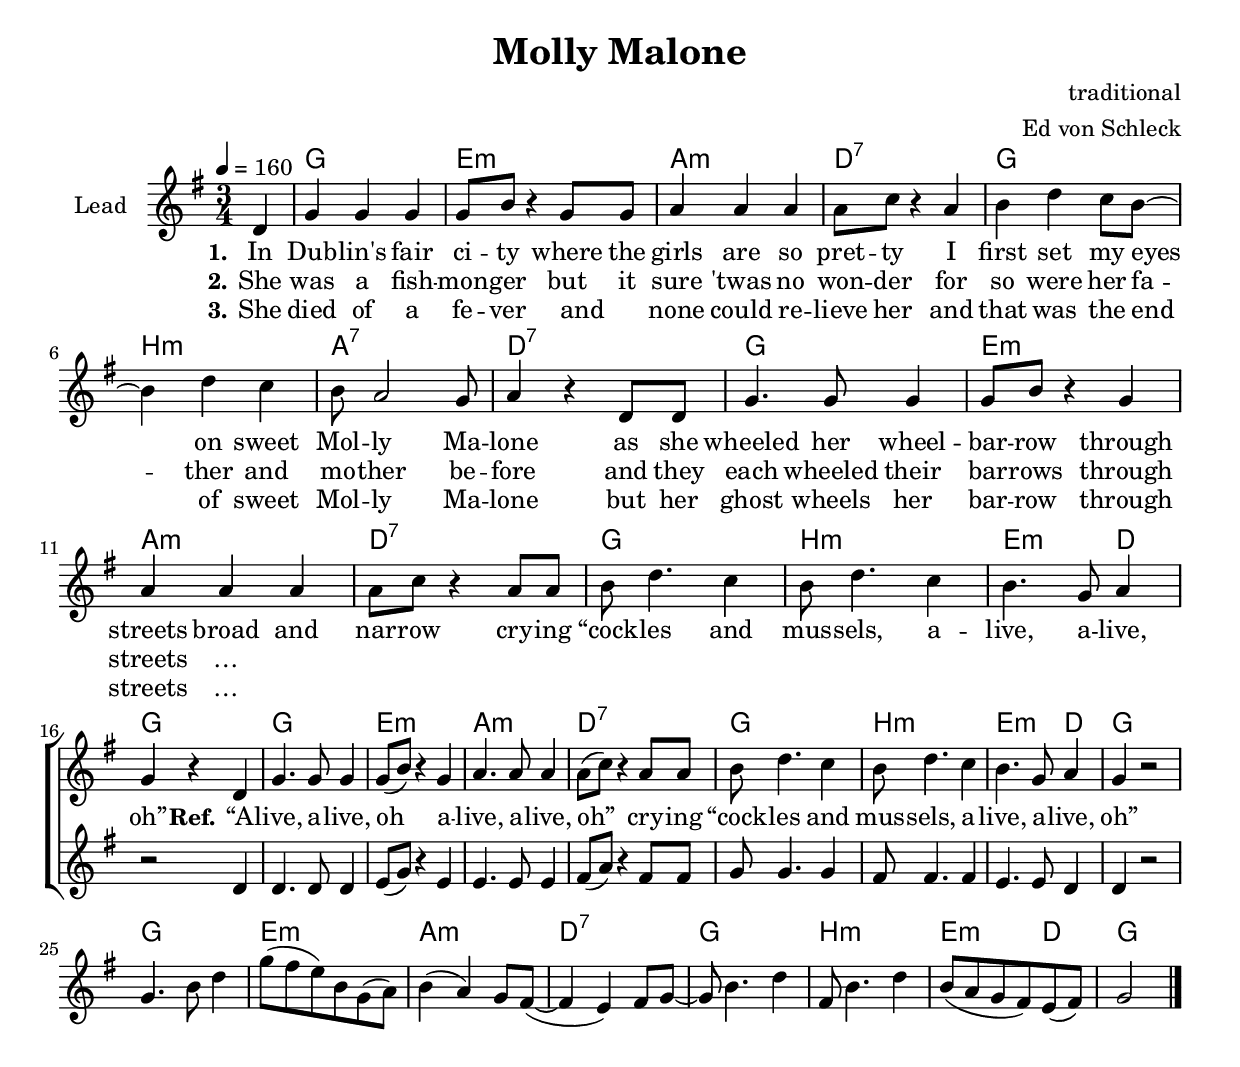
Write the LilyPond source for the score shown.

\version "2.18.0"

#(set-global-staff-size 20)

\header {
  title = "Molly Malone"
  composer = "traditional"
  arranger = "Ed von Schleck"
}

global = {
  \key g \major
  \time 3/4
  \partial 4
  \tempo 4=160
}

chordNames = \chordmode {
  \global
  \germanChords
  s4

  g2. e:m a:m d:7 g2. b:m a:7 d:7
  g2. e:m a:m d:7 g2. b:m e2:m d4 g2.

  g2. e:m a:m d:7 g2. b:m e2:m d4 g2.
  g2. e:m a:m d:7 g2. b:m e2:m d4 g2

}

lead = \relative c' {
  \global 
  d4

  g g g
  g8 b r4 g8 g
  a4 a a
  a8 c r4 a

  b4 d c8 b~
  b4 d c
  b8 a2 g8
  a4 r d,8 d

  g4. g8 g4
  g8 b r4 g
  a4 a a
  a8 c r4 a8 a

  b8 d4. c4
  b8 d4. c4
  b4. g8 a4
  g4 r d
  
  g4. g8 g4
  g8( b) r4 g
  a4. a8 a4
  a8( c) r4 a8 a

  b8 d4. c4
  b8 d4. c4
  b4. g8 a4
  g4 r2

  R2.*7
  R2
}

backingOne = \relative c' {
  \global
  r4
  R2.*15
  \break
  r2 d4

  d4. d8 d4
  e8( g) r4 e
  e4. e8 e4
  fis8( a) r4 fis8 fis

  g8 g4. g4
  fis8 fis4. fis4
  e4. e8 d4
  d4 r2

  R2.*7
  R2
}
backingTwo = \relative c' {
  \global
}

violin = \relative c'' {
  \global
  r4
  R2.*24
  \break

  g4. b8 d4
  g8( fis e) b g( a)
  b4( a) g8 fis~(
  fis4 e) fis8 g~

  g8 b4. d4
  fis,8 b4. d4
  b8( a g fis) e( fis)
  g2

  \bar "|."
}

verseOne = \lyricmode {
  \set stanza = "1."
  In Dub -- lin's fair ci -- ty
  where the girls are so pret -- ty
  I first set my eyes on sweet Mol -- ly Ma -- lone
  as she wheeled her wheel -- bar -- row
  through streets broad and nar -- row
  cry -- ing “cock -- les and mus -- sels, a -- live, a -- live, oh” 

  \set stanza = "Ref."
  “A -- live, a -- live, oh
  a -- live, a -- live, oh”
  cry -- ing “cock -- les and mus -- sels, a -- live, a -- live, oh”
}
verseTwo = \lyricmode {
  \set stanza = "2."
  She was a fish -- mon -- ger
  but it sure 'twas no won -- der
  for so were her fa -- ther and mo -- ther be -- fore
  and they each wheeled their bar -- rows
  through streets …

}

verseThree = \lyricmode {
  \set stanza = "3."
  She died of a fe -- ver
  and _ none could re -- lieve her
  and that was the end of sweet Mol -- ly Ma -- lone
  but her ghost wheels her bar -- row
  through streets …
}

verseFour = \lyricmode {
  \set stanza = "4."
}

verseFive = \lyricmode {
  \set stanza = "5."
}

chordsPart = \new ChordNames \transpose g g \chordNames

violinPart = \new Staff \transpose g g \violin

choirPart = \new ChoirStaff <<
  \new Staff \with {
    instrumentName = \markup \center-column { "Lead" }
  } <<
    \new Voice = "lead" { \transpose g g \lead }
  >>
  \new Lyrics \with {
    \override VerticalAxisGroup #'staff-affinity = #CENTER
  } \lyricsto "lead" \verseOne
  \new Lyrics \with {
    \override VerticalAxisGroup #'staff-affinity = #CENTER
  } \lyricsto "lead" \verseTwo
  \new Lyrics \with {
    \override VerticalAxisGroup #'staff-affinity = #CENTER
  } \lyricsto "lead" \verseThree
  \new Lyrics \with {
    \override VerticalAxisGroup #'staff-affinity = #CENTER
  } \lyricsto "lead" \verseFour
  \new Lyrics \with {
    \override VerticalAxisGroup #'staff-affinity = #CENTER
  } \lyricsto "lead" \verseFive
  \new Staff \with {
    instrumentName = \markup \center-column { "Backing 1" "Backing 2" }
  } <<
    \new Voice = "backingOne" { \transpose g g { \backingOne } }
    %\new Voice = "backingTwo" { \transpose g g {\voiceTwo \backingTwo } }
  >>
>>

\score {
  <<
    \chordsPart
    \violinPart
    \choirPart
  >>
  \layout {
    \context {
      \RemoveEmptyStaffContext
      \override VerticalAxisGroup #'remove-first = ##t
    }
  }
  \midi {
    \context {
      \Score
      tempoWholesPerMinute = #(ly:make-moment 100 4)
    }
  }
}
